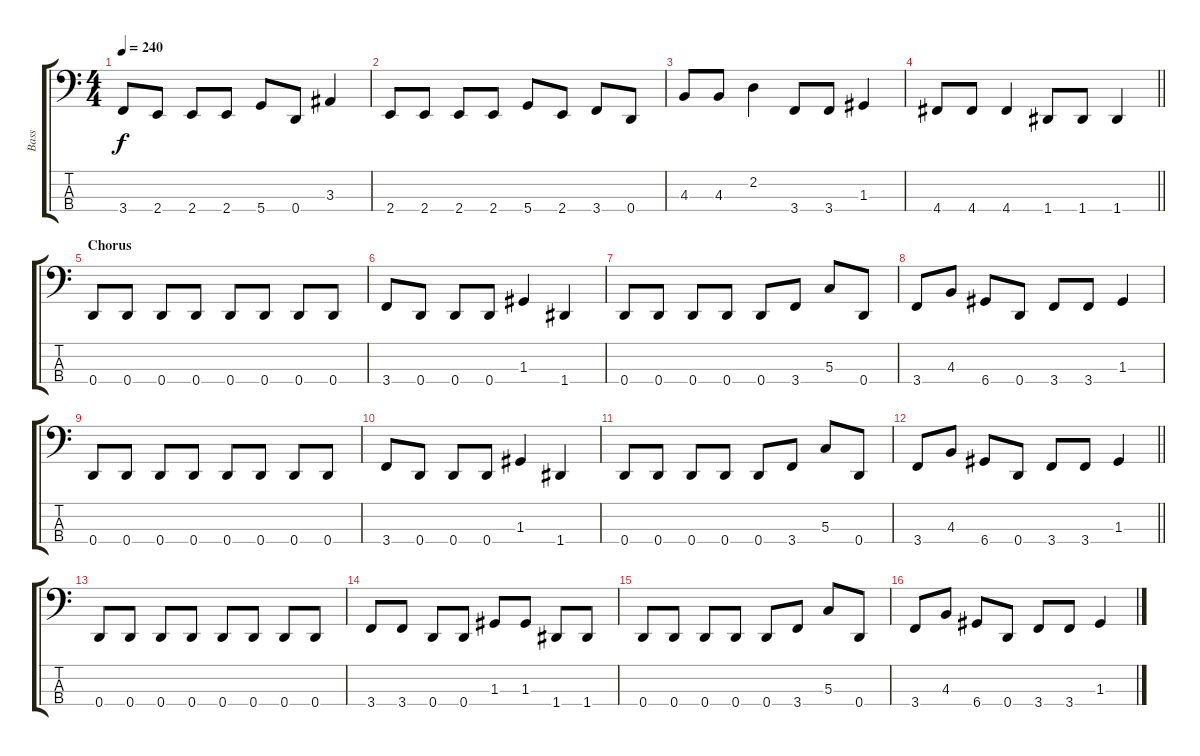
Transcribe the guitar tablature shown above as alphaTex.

\track ("Bass" "Bass") {instrument electricbasspick}
\staff {score tabs}
\tuning (F2 C2 G1 D1) {hide}
\ts (4 4)
\tempo 240
\clef f4
\ks c
3.4.8{dy f} 2.4.8 2.4.8 2.4.8 5.4.8 0.4.8 3.3.4 |
2.4.8 2.4.8 2.4.8 2.4.8 5.4.8 2.4.8 3.4.8 0.4.8 |
4.3.8 4.3.8 2.2.4 3.4.8 3.4.8 1.3.4 |
\barLineRight lightlight
4.4.8 4.4.8 4.4.4 1.4.8 1.4.8 1.4.4 |
\section ("" "Chorus")
0.4.8 0.4.8 0.4.8 0.4.8 0.4.8 0.4.8 0.4.8 0.4.8 |
3.4.8 0.4.8 0.4.8 0.4.8 1.3.4 1.4.4 |
0.4.8 0.4.8 0.4.8 0.4.8 0.4.8 3.4.8 5.3.8 0.4.8 |
3.4.8 4.3.8 6.4.8 0.4.8 3.4.8 3.4.8 1.3.4 |
0.4.8 0.4.8 0.4.8 0.4.8 0.4.8 0.4.8 0.4.8 0.4.8 |
3.4.8 0.4.8 0.4.8 0.4.8 1.3.4 1.4.4 |
0.4.8 0.4.8 0.4.8 0.4.8 0.4.8 3.4.8 5.3.8 0.4.8 |
\barLineRight lightlight
3.4.8 4.3.8 6.4.8 0.4.8 3.4.8 3.4.8 1.3.4 |
\section ("" "")
0.4.8 0.4.8 0.4.8 0.4.8 0.4.8 0.4.8 0.4.8 0.4.8 |
3.4.8 3.4.8 0.4.8 0.4.8 1.3.8 1.3.8 1.4.8 1.4.8 |
0.4.8 0.4.8 0.4.8 0.4.8 0.4.8 3.4.8 5.3.8 0.4.8 |
3.4.8 4.3.8 6.4.8 0.4.8 3.4.8 3.4.8 1.3.4
